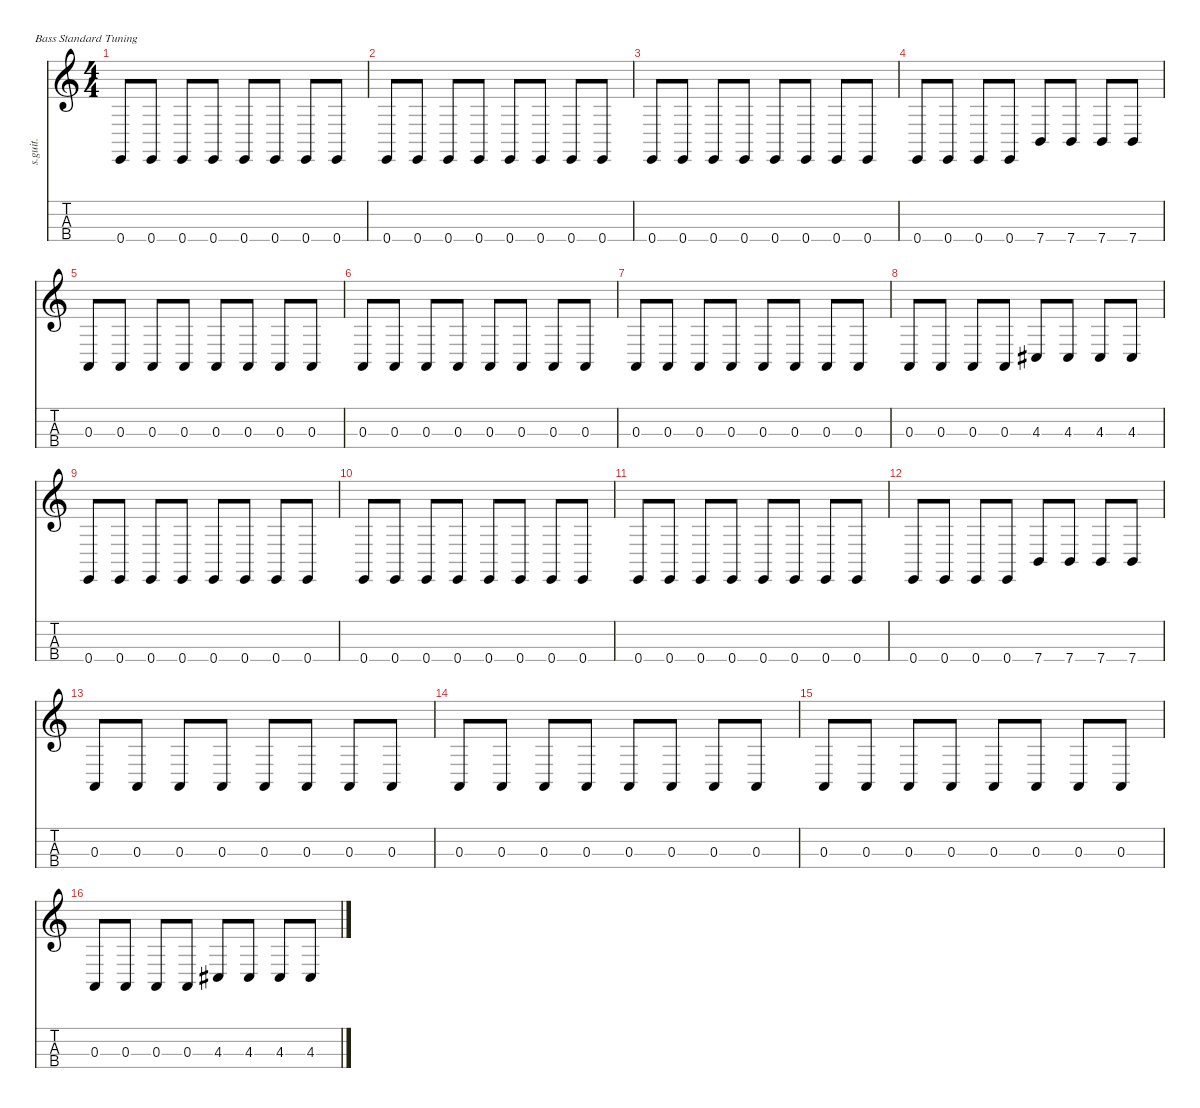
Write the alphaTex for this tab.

\defaultSystemsLayout 4
\hideDynamics
\bracketExtendMode nobrackets
\track ("Nate Mendel" "s.guit.") {instrument electricbasspick}
\staff {score tabs}
\tuning (G2 D2 A1 E1)
\ts (4 4)
\tempo (154 hide)
\clef g2
\ks c
0.4.8{lyrics (0 "") lyrics (1 "") lyrics (2 "") lyrics (3 "") lyrics (4 "") dy f} 0.4.8{lyrics (0 "") lyrics (1 "") lyrics (2 "") lyrics (3 "") lyrics (4 "")} 0.4.8{lyrics (0 "") lyrics (1 "") lyrics (2 "") lyrics (3 "") lyrics (4 "")} 0.4.8{lyrics (0 "") lyrics (1 "") lyrics (2 "") lyrics (3 "") lyrics (4 "")} 0.4.8{lyrics (0 "") lyrics (1 "") lyrics (2 "") lyrics (3 "") lyrics (4 "")} 0.4.8{lyrics (0 "") lyrics (1 "") lyrics (2 "") lyrics (3 "") lyrics (4 "")} 0.4.8{lyrics (0 "") lyrics (1 "") lyrics (2 "") lyrics (3 "") lyrics (4 "")} 0.4.8{lyrics (0 "") lyrics (1 "") lyrics (2 "") lyrics (3 "") lyrics (4 "")} |
0.4.8{lyrics (0 "") lyrics (1 "") lyrics (2 "") lyrics (3 "") lyrics (4 "")} 0.4.8{lyrics (0 "") lyrics (1 "") lyrics (2 "") lyrics (3 "") lyrics (4 "")} 0.4.8{lyrics (0 "") lyrics (1 "") lyrics (2 "") lyrics (3 "") lyrics (4 "")} 0.4.8{lyrics (0 "") lyrics (1 "") lyrics (2 "") lyrics (3 "") lyrics (4 "")} 0.4.8{lyrics (0 "") lyrics (1 "") lyrics (2 "") lyrics (3 "") lyrics (4 "")} 0.4.8{lyrics (0 "") lyrics (1 "") lyrics (2 "") lyrics (3 "") lyrics (4 "")} 0.4.8{lyrics (0 "") lyrics (1 "") lyrics (2 "") lyrics (3 "") lyrics (4 "")} 0.4.8{lyrics (0 "") lyrics (1 "") lyrics (2 "") lyrics (3 "") lyrics (4 "")} |
0.4.8{lyrics (0 "") lyrics (1 "") lyrics (2 "") lyrics (3 "") lyrics (4 "")} 0.4.8{lyrics (0 "") lyrics (1 "") lyrics (2 "") lyrics (3 "") lyrics (4 "")} 0.4.8{lyrics (0 "") lyrics (1 "") lyrics (2 "") lyrics (3 "") lyrics (4 "")} 0.4.8{lyrics (0 "") lyrics (1 "") lyrics (2 "") lyrics (3 "") lyrics (4 "")} 0.4.8{lyrics (0 "") lyrics (1 "") lyrics (2 "") lyrics (3 "") lyrics (4 "")} 0.4.8{lyrics (0 "") lyrics (1 "") lyrics (2 "") lyrics (3 "") lyrics (4 "")} 0.4.8{lyrics (0 "") lyrics (1 "") lyrics (2 "") lyrics (3 "") lyrics (4 "")} 0.4.8{lyrics (0 "") lyrics (1 "") lyrics (2 "") lyrics (3 "") lyrics (4 "")} |
0.4.8{lyrics (0 "") lyrics (1 "") lyrics (2 "") lyrics (3 "") lyrics (4 "")} 0.4.8{lyrics (0 "") lyrics (1 "") lyrics (2 "") lyrics (3 "") lyrics (4 "")} 0.4.8{lyrics (0 "") lyrics (1 "") lyrics (2 "") lyrics (3 "") lyrics (4 "")} 0.4.8{lyrics (0 "") lyrics (1 "") lyrics (2 "") lyrics (3 "") lyrics (4 "")} 7.4.8{lyrics (0 "") lyrics (1 "") lyrics (2 "") lyrics (3 "") lyrics (4 "")} 7.4.8{lyrics (0 "") lyrics (1 "") lyrics (2 "") lyrics (3 "") lyrics (4 "")} 7.4.8{lyrics (0 "") lyrics (1 "") lyrics (2 "") lyrics (3 "") lyrics (4 "")} 7.4.8{lyrics (0 "") lyrics (1 "") lyrics (2 "") lyrics (3 "") lyrics (4 "")} |
0.3.8{lyrics (0 "") lyrics (1 "") lyrics (2 "") lyrics (3 "") lyrics (4 "")} 0.3.8{lyrics (0 "") lyrics (1 "") lyrics (2 "") lyrics (3 "") lyrics (4 "")} 0.3.8{lyrics (0 "") lyrics (1 "") lyrics (2 "") lyrics (3 "") lyrics (4 "")} 0.3.8{lyrics (0 "") lyrics (1 "") lyrics (2 "") lyrics (3 "") lyrics (4 "")} 0.3.8{lyrics (0 "") lyrics (1 "") lyrics (2 "") lyrics (3 "") lyrics (4 "")} 0.3.8{lyrics (0 "") lyrics (1 "") lyrics (2 "") lyrics (3 "") lyrics (4 "")} 0.3.8{lyrics (0 "") lyrics (1 "") lyrics (2 "") lyrics (3 "") lyrics (4 "")} 0.3.8{lyrics (0 "") lyrics (1 "") lyrics (2 "") lyrics (3 "") lyrics (4 "")} |
0.3.8{lyrics (0 "") lyrics (1 "") lyrics (2 "") lyrics (3 "") lyrics (4 "")} 0.3.8{lyrics (0 "") lyrics (1 "") lyrics (2 "") lyrics (3 "") lyrics (4 "")} 0.3.8{lyrics (0 "") lyrics (1 "") lyrics (2 "") lyrics (3 "") lyrics (4 "")} 0.3.8{lyrics (0 "") lyrics (1 "") lyrics (2 "") lyrics (3 "") lyrics (4 "")} 0.3.8{lyrics (0 "") lyrics (1 "") lyrics (2 "") lyrics (3 "") lyrics (4 "")} 0.3.8{lyrics (0 "") lyrics (1 "") lyrics (2 "") lyrics (3 "") lyrics (4 "")} 0.3.8{lyrics (0 "") lyrics (1 "") lyrics (2 "") lyrics (3 "") lyrics (4 "")} 0.3.8{lyrics (0 "") lyrics (1 "") lyrics (2 "") lyrics (3 "") lyrics (4 "")} |
0.3.8{lyrics (0 "") lyrics (1 "") lyrics (2 "") lyrics (3 "") lyrics (4 "")} 0.3.8{lyrics (0 "") lyrics (1 "") lyrics (2 "") lyrics (3 "") lyrics (4 "")} 0.3.8{lyrics (0 "") lyrics (1 "") lyrics (2 "") lyrics (3 "") lyrics (4 "")} 0.3.8{lyrics (0 "") lyrics (1 "") lyrics (2 "") lyrics (3 "") lyrics (4 "")} 0.3.8{lyrics (0 "") lyrics (1 "") lyrics (2 "") lyrics (3 "") lyrics (4 "")} 0.3.8{lyrics (0 "") lyrics (1 "") lyrics (2 "") lyrics (3 "") lyrics (4 "")} 0.3.8{lyrics (0 "") lyrics (1 "") lyrics (2 "") lyrics (3 "") lyrics (4 "")} 0.3.8{lyrics (0 "") lyrics (1 "") lyrics (2 "") lyrics (3 "") lyrics (4 "")} |
0.3.8{lyrics (0 "") lyrics (1 "") lyrics (2 "") lyrics (3 "") lyrics (4 "")} 0.3.8{lyrics (0 "") lyrics (1 "") lyrics (2 "") lyrics (3 "") lyrics (4 "")} 0.3.8{lyrics (0 "") lyrics (1 "") lyrics (2 "") lyrics (3 "") lyrics (4 "")} 0.3.8{lyrics (0 "") lyrics (1 "") lyrics (2 "") lyrics (3 "") lyrics (4 "")} 4.3{acc #}.8{lyrics (0 "") lyrics (1 "") lyrics (2 "") lyrics (3 "") lyrics (4 "")} 4.3{acc #}.8{lyrics (0 "") lyrics (1 "") lyrics (2 "") lyrics (3 "") lyrics (4 "")} 4.3{acc #}.8{lyrics (0 "") lyrics (1 "") lyrics (2 "") lyrics (3 "") lyrics (4 "")} 4.3{acc #}.8{lyrics (0 "") lyrics (1 "") lyrics (2 "") lyrics (3 "") lyrics (4 "")} |
0.4.8{lyrics (0 "") lyrics (1 "") lyrics (2 "") lyrics (3 "") lyrics (4 "")} 0.4.8{lyrics (0 "") lyrics (1 "") lyrics (2 "") lyrics (3 "") lyrics (4 "")} 0.4.8{lyrics (0 "") lyrics (1 "") lyrics (2 "") lyrics (3 "") lyrics (4 "")} 0.4.8{lyrics (0 "") lyrics (1 "") lyrics (2 "") lyrics (3 "") lyrics (4 "")} 0.4.8{lyrics (0 "") lyrics (1 "") lyrics (2 "") lyrics (3 "") lyrics (4 "")} 0.4.8{lyrics (0 "") lyrics (1 "") lyrics (2 "") lyrics (3 "") lyrics (4 "")} 0.4.8{lyrics (0 "") lyrics (1 "") lyrics (2 "") lyrics (3 "") lyrics (4 "")} 0.4.8{lyrics (0 "") lyrics (1 "") lyrics (2 "") lyrics (3 "") lyrics (4 "")} |
0.4.8{lyrics (0 "") lyrics (1 "") lyrics (2 "") lyrics (3 "") lyrics (4 "")} 0.4.8{lyrics (0 "") lyrics (1 "") lyrics (2 "") lyrics (3 "") lyrics (4 "")} 0.4.8{lyrics (0 "") lyrics (1 "") lyrics (2 "") lyrics (3 "") lyrics (4 "")} 0.4.8{lyrics (0 "") lyrics (1 "") lyrics (2 "") lyrics (3 "") lyrics (4 "")} 0.4.8{lyrics (0 "") lyrics (1 "") lyrics (2 "") lyrics (3 "") lyrics (4 "")} 0.4.8{lyrics (0 "") lyrics (1 "") lyrics (2 "") lyrics (3 "") lyrics (4 "")} 0.4.8{lyrics (0 "") lyrics (1 "") lyrics (2 "") lyrics (3 "") lyrics (4 "")} 0.4.8{lyrics (0 "") lyrics (1 "") lyrics (2 "") lyrics (3 "") lyrics (4 "")} |
0.4.8{lyrics (0 "") lyrics (1 "") lyrics (2 "") lyrics (3 "") lyrics (4 "")} 0.4.8{lyrics (0 "") lyrics (1 "") lyrics (2 "") lyrics (3 "") lyrics (4 "")} 0.4.8{lyrics (0 "") lyrics (1 "") lyrics (2 "") lyrics (3 "") lyrics (4 "")} 0.4.8{lyrics (0 "") lyrics (1 "") lyrics (2 "") lyrics (3 "") lyrics (4 "")} 0.4.8{lyrics (0 "") lyrics (1 "") lyrics (2 "") lyrics (3 "") lyrics (4 "")} 0.4.8{lyrics (0 "") lyrics (1 "") lyrics (2 "") lyrics (3 "") lyrics (4 "")} 0.4.8{lyrics (0 "") lyrics (1 "") lyrics (2 "") lyrics (3 "") lyrics (4 "")} 0.4.8{lyrics (0 "") lyrics (1 "") lyrics (2 "") lyrics (3 "") lyrics (4 "")} |
0.4.8{lyrics (0 "") lyrics (1 "") lyrics (2 "") lyrics (3 "") lyrics (4 "")} 0.4.8{lyrics (0 "") lyrics (1 "") lyrics (2 "") lyrics (3 "") lyrics (4 "")} 0.4.8{lyrics (0 "") lyrics (1 "") lyrics (2 "") lyrics (3 "") lyrics (4 "")} 0.4.8{lyrics (0 "") lyrics (1 "") lyrics (2 "") lyrics (3 "") lyrics (4 "")} 7.4.8{lyrics (0 "") lyrics (1 "") lyrics (2 "") lyrics (3 "") lyrics (4 "")} 7.4.8{lyrics (0 "") lyrics (1 "") lyrics (2 "") lyrics (3 "") lyrics (4 "")} 7.4.8{lyrics (0 "") lyrics (1 "") lyrics (2 "") lyrics (3 "") lyrics (4 "")} 7.4.8{lyrics (0 "") lyrics (1 "") lyrics (2 "") lyrics (3 "") lyrics (4 "")} |
0.3.8{lyrics (0 "") lyrics (1 "") lyrics (2 "") lyrics (3 "") lyrics (4 "")} 0.3.8{lyrics (0 "") lyrics (1 "") lyrics (2 "") lyrics (3 "") lyrics (4 "")} 0.3.8{lyrics (0 "") lyrics (1 "") lyrics (2 "") lyrics (3 "") lyrics (4 "")} 0.3.8{lyrics (0 "") lyrics (1 "") lyrics (2 "") lyrics (3 "") lyrics (4 "")} 0.3.8{lyrics (0 "") lyrics (1 "") lyrics (2 "") lyrics (3 "") lyrics (4 "")} 0.3.8{lyrics (0 "") lyrics (1 "") lyrics (2 "") lyrics (3 "") lyrics (4 "")} 0.3.8{lyrics (0 "") lyrics (1 "") lyrics (2 "") lyrics (3 "") lyrics (4 "")} 0.3.8{lyrics (0 "") lyrics (1 "") lyrics (2 "") lyrics (3 "") lyrics (4 "")} |
0.3.8{lyrics (0 "") lyrics (1 "") lyrics (2 "") lyrics (3 "") lyrics (4 "")} 0.3.8{lyrics (0 "") lyrics (1 "") lyrics (2 "") lyrics (3 "") lyrics (4 "")} 0.3.8{lyrics (0 "") lyrics (1 "") lyrics (2 "") lyrics (3 "") lyrics (4 "")} 0.3.8{lyrics (0 "") lyrics (1 "") lyrics (2 "") lyrics (3 "") lyrics (4 "")} 0.3.8{lyrics (0 "") lyrics (1 "") lyrics (2 "") lyrics (3 "") lyrics (4 "")} 0.3.8{lyrics (0 "") lyrics (1 "") lyrics (2 "") lyrics (3 "") lyrics (4 "")} 0.3.8{lyrics (0 "") lyrics (1 "") lyrics (2 "") lyrics (3 "") lyrics (4 "")} 0.3.8{lyrics (0 "") lyrics (1 "") lyrics (2 "") lyrics (3 "") lyrics (4 "")} |
0.3.8{lyrics (0 "") lyrics (1 "") lyrics (2 "") lyrics (3 "") lyrics (4 "")} 0.3.8{lyrics (0 "") lyrics (1 "") lyrics (2 "") lyrics (3 "") lyrics (4 "")} 0.3.8{lyrics (0 "") lyrics (1 "") lyrics (2 "") lyrics (3 "") lyrics (4 "")} 0.3.8{lyrics (0 "") lyrics (1 "") lyrics (2 "") lyrics (3 "") lyrics (4 "")} 0.3.8{lyrics (0 "") lyrics (1 "") lyrics (2 "") lyrics (3 "") lyrics (4 "")} 0.3.8{lyrics (0 "") lyrics (1 "") lyrics (2 "") lyrics (3 "") lyrics (4 "")} 0.3.8{lyrics (0 "") lyrics (1 "") lyrics (2 "") lyrics (3 "") lyrics (4 "")} 0.3.8{lyrics (0 "") lyrics (1 "") lyrics (2 "") lyrics (3 "") lyrics (4 "")} |
0.3.8{lyrics (0 "") lyrics (1 "") lyrics (2 "") lyrics (3 "") lyrics (4 "")} 0.3.8{lyrics (0 "") lyrics (1 "") lyrics (2 "") lyrics (3 "") lyrics (4 "")} 0.3.8{lyrics (0 "") lyrics (1 "") lyrics (2 "") lyrics (3 "") lyrics (4 "")} 0.3.8{lyrics (0 "") lyrics (1 "") lyrics (2 "") lyrics (3 "") lyrics (4 "")} 4.3{acc #}.8{lyrics (0 "") lyrics (1 "") lyrics (2 "") lyrics (3 "") lyrics (4 "")} 4.3{acc #}.8{lyrics (0 "") lyrics (1 "") lyrics (2 "") lyrics (3 "") lyrics (4 "")} 4.3{acc #}.8{lyrics (0 "") lyrics (1 "") lyrics (2 "") lyrics (3 "") lyrics (4 "")} 4.3{acc #}.8{lyrics (0 "") lyrics (1 "") lyrics (2 "") lyrics (3 "") lyrics (4 "")}
